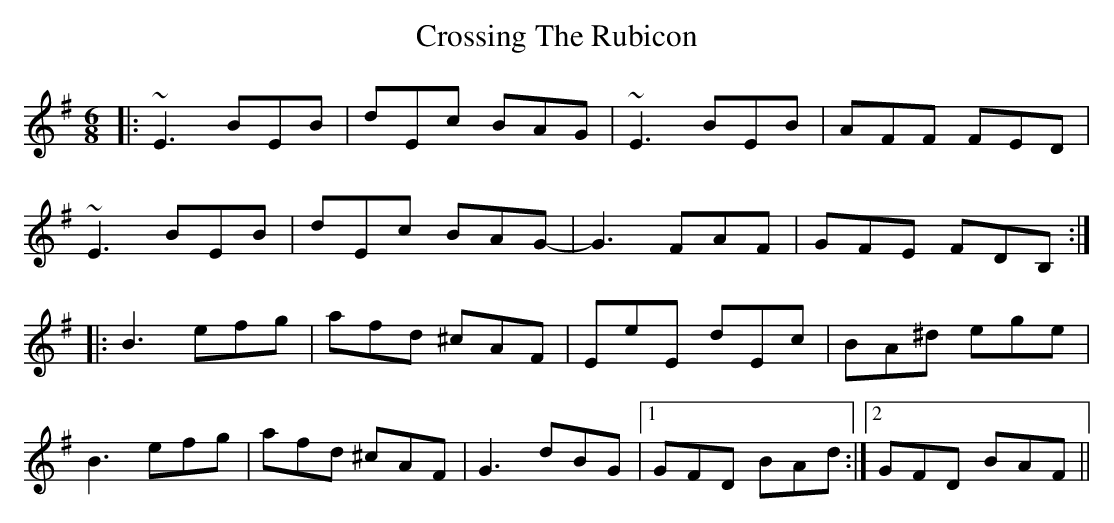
X:1
T: Crossing The Rubicon
M: 6/8
L: 1/8
K: Emin
|:~E3 BEB|dEc BAG|~E3 BEB|AFF FED|
~E3 BEB|dEc BAG-|G3 FAF|GFE FDB,:|
|:B3 efg|afd ^cAF|EeE dEc|BA^d ege|
B3 efg|afd ^cAF|G3 dBG|1 GFD BAd:|2 GFD BAF||
